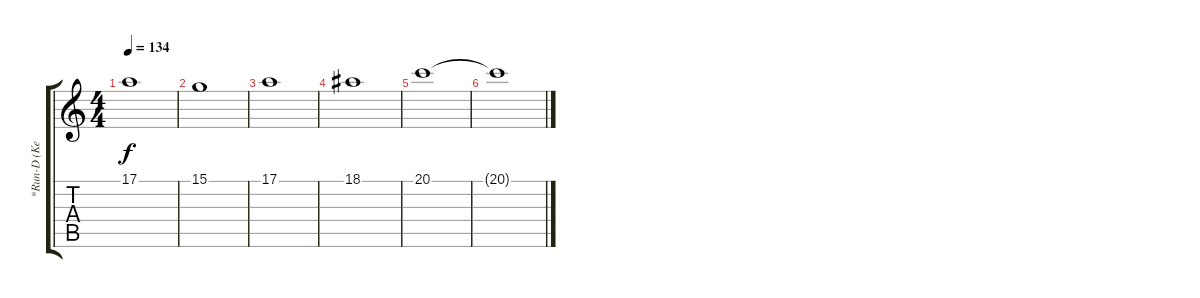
\track ("*Run-D (Keyboard 2)" "*Run-D (Ke") {instrument stringensemble1}
\staff {score tabs}
\tuning (E4 B3 G3 D3 A2 E2) {hide}
\ts (4 4)
\tempo 134
\clef g2
\ks c
17.1.1{dy f} |
15.1.1 |
17.1.1 |
18.1.1 |
20.1.1 |
20.1{t}.1
